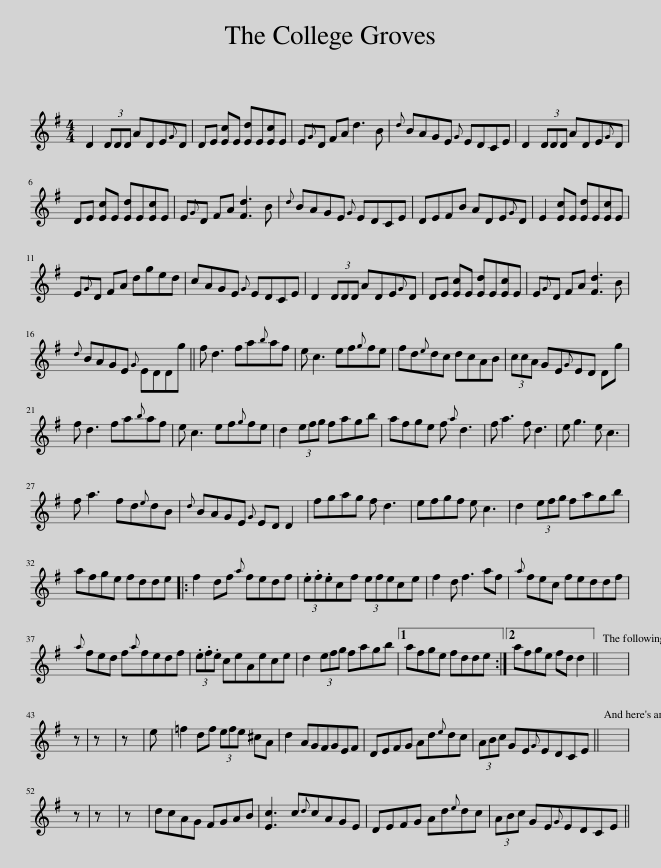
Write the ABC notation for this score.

X:1
L:1/8
M:4/4
I:linebreak $
K:G
V:1 treble
V:1
 D2 (3DDD ADE{G}D | DE [Ec]E [Ed]E[Ec]E | E{G}D FA d3 B |{d} BAGE{G} EDCE | D2 (3DDD ADE{G}D |$ %5
 DE [Ec]E [Ed]E[Ec]E | E{G}D FA [Fd]3 B |{d} BAGE{G} EDCE | DEFB ADE{G}D | E2 [Ec]E [Ed]E[Ec]E |$ %10
 E{G}D FA dged | cAGE{G} EDCE | D2 (3DDD ADE{G}D | DE [Ec]E [Ed]E[Ec]E | E{G}D FA [Fd]3 B |$ %15
{d} BAGE{G} EDDg || f d3 fa{b}af | e c3 ef{g}fe | fd{e}dc dcAB | (3ccA GE{G}ED Dg |$ %20
 f d3 fa{b}af | e c3 ef{g}fe | d2 (3efg fagb | afge f{a} d3 | f a3 f d3 | %25
 e g3 e c3 |$ f a3 fd{e}dB |{d} BAGE{G} ED D2 | fgag f d3 | efgf e c3 | %30
 d2 (3efg fagb |$ afge fdde |: f2 df{a} fedf | (3.e.f.ecf (3efece | f2 d f3 af | %35
{a} fec feddf |${a} fed f{a}fedf | (3.e.f.e ceAece | d2 (3efg fagb |1 afge fdde :|2 %40
 afge fd d2 || x8 |$ z | z | z | %45
 e | =f2 df (3efe ^cA | d2 AGFGEF | DEFG Ad{e}dc | (3ABc GE{G}EDCE || %50
 x8 |$ z | z | z | dcAG FGAB | %55
 [Ec]3 c{d}cAGE | DEFG Ad{e}dc | (3ABc GE{G}EDCE || %58
